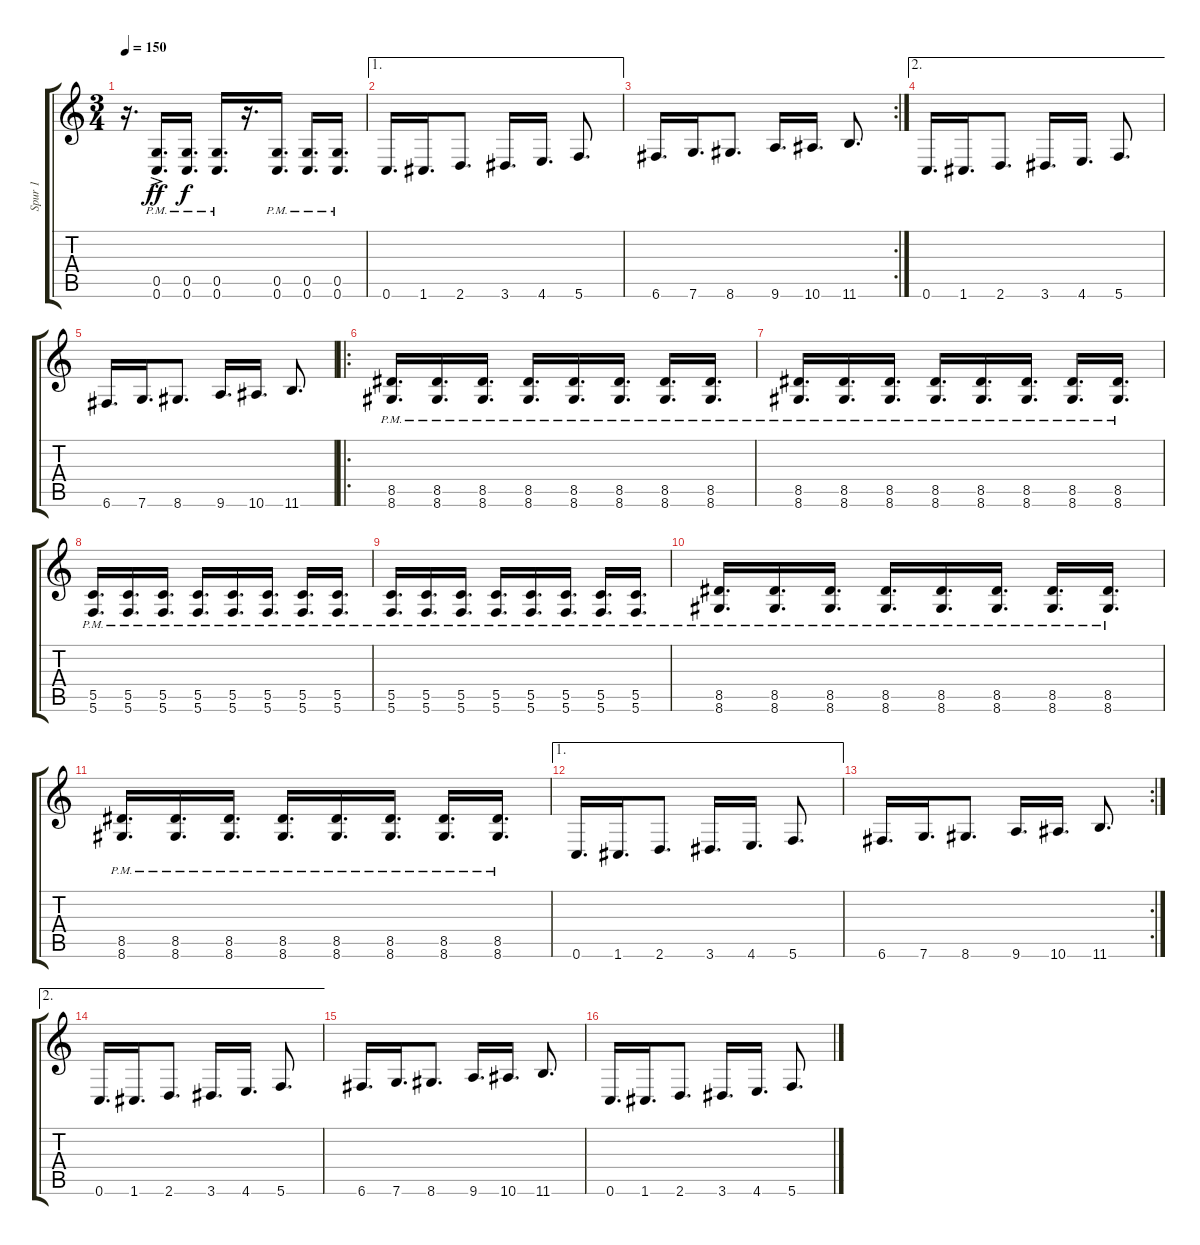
\track ("Spur 1" "Spur 1") {instrument overdrivenguitar}
\staff {score tabs}
\tuning (D4 A3 F3 C3 G2 C2) {hide}
\ts (3 4)
\tempo 150
\clef g2
\ks c
r.16{d dy f} (0.5{ac pm} 0.6{pm}).16{d dy ff} (0.5{pm} 0.6{pm}).16{d dy f} (0.5{pm} 0.6{pm}).16{d} r.16{d} (0.5{pm} 0.6{pm}).16{d} (0.5{pm} 0.6{pm}).16{d} (0.5{pm} 0.6{pm}).16{d} |
\ae 1
0.6.16{d} 1.6.16{d} 2.6.8{d} 3.6.16{d} 4.6.16{d} 5.6.8{d} |
\rc 2
6.6.16{d} 7.6.16{d} 8.6.8{d} 9.6.16{d} 10.6.16{d} 11.6.8{d} |
\ae 2
0.6.16{d} 1.6.16{d} 2.6.8{d} 3.6.16{d} 4.6.16{d} 5.6.8{d} |
6.6.16{d} 7.6.16{d} 8.6.8{d} 9.6.16{d} 10.6.16{d} 11.6.8{d} |
\ro
(8.5{pm} 8.6{pm}).16{d} (8.5{pm} 8.6{pm}).16{d} (8.5{pm} 8.6{pm}).16{d} (8.5{pm} 8.6{pm}).16{d} (8.5{pm} 8.6{pm}).16{d} (8.5{pm} 8.6{pm}).16{d} (8.5{pm} 8.6{pm}).16{d} (8.5{pm} 8.6{pm}).16{d} |
(8.5{pm} 8.6{pm}).16{d} (8.5{pm} 8.6{pm}).16{d} (8.5{pm} 8.6{pm}).16{d} (8.5{pm} 8.6{pm}).16{d} (8.5{pm} 8.6{pm}).16{d} (8.5{pm} 8.6{pm}).16{d} (8.5{pm} 8.6{pm}).16{d} (8.5{pm} 8.6{pm}).16{d} |
(5.5{pm} 5.6{pm}).16{d} (5.5{pm} 5.6{pm}).16{d} (5.5{pm} 5.6{pm}).16{d} (5.5{pm} 5.6{pm}).16{d} (5.5{pm} 5.6{pm}).16{d} (5.5{pm} 5.6{pm}).16{d} (5.5{pm} 5.6{pm}).16{d} (5.5{pm} 5.6{pm}).16{d} |
(5.5{pm} 5.6{pm}).16{d} (5.5{pm} 5.6{pm}).16{d} (5.5{pm} 5.6{pm}).16{d} (5.5{pm} 5.6{pm}).16{d} (5.5{pm} 5.6{pm}).16{d} (5.5{pm} 5.6{pm}).16{d} (5.5{pm} 5.6{pm}).16{d} (5.5{pm} 5.6{pm}).16{d} |
(8.5{pm} 8.6{pm}).16{d} (8.5{pm} 8.6{pm}).16{d} (8.5{pm} 8.6{pm}).16{d} (8.5{pm} 8.6{pm}).16{d} (8.5{pm} 8.6{pm}).16{d} (8.5{pm} 8.6{pm}).16{d} (8.5{pm} 8.6{pm}).16{d} (8.5{pm} 8.6{pm}).16{d} |
(8.5{pm} 8.6{pm}).16{d} (8.5{pm} 8.6{pm}).16{d} (8.5{pm} 8.6{pm}).16{d} (8.5{pm} 8.6{pm}).16{d} (8.5{pm} 8.6{pm}).16{d} (8.5{pm} 8.6{pm}).16{d} (8.5{pm} 8.6{pm}).16{d} (8.5{pm} 8.6{pm}).16{d} |
\ae 1
0.6.16{d} 1.6.16{d} 2.6.8{d} 3.6.16{d} 4.6.16{d} 5.6.8{d} |
\rc 2
6.6.16{d} 7.6.16{d} 8.6.8{d} 9.6.16{d} 10.6.16{d} 11.6.8{d} |
\ae 2
0.6.16{d} 1.6.16{d} 2.6.8{d} 3.6.16{d} 4.6.16{d} 5.6.8{d} |
6.6.16{d} 7.6.16{d} 8.6.8{d} 9.6.16{d} 10.6.16{d} 11.6.8{d} |
0.6.16{d} 1.6.16{d} 2.6.8{d} 3.6.16{d} 4.6.16{d} 5.6.8{d}
